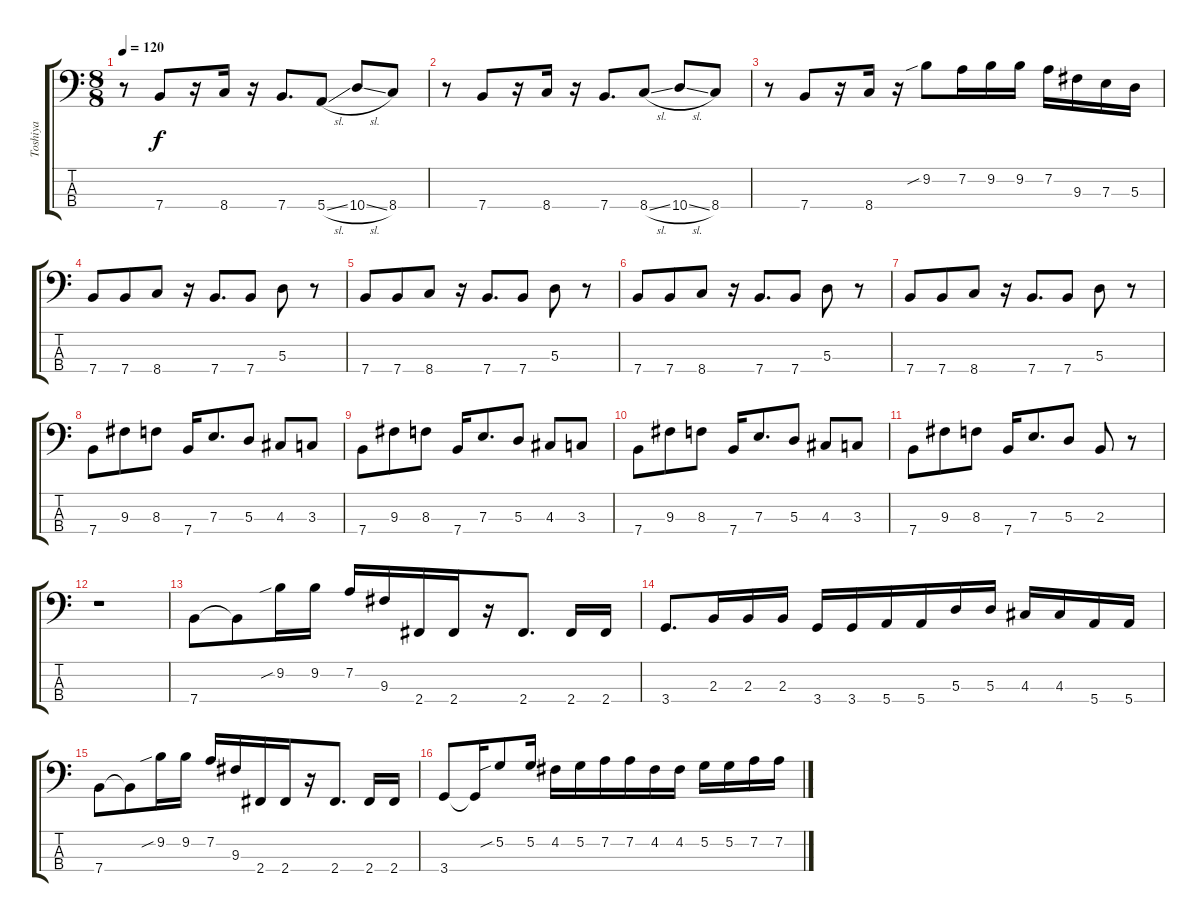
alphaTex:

\track ("Toshiya" "Toshiya") {instrument electricbasspick}
\staff {score tabs}
\tuning (G2 D2 A1 E1) {hide}
\ts (8 8)
\tempo 120
\clef f4
\ks c
r.8{dy f} 7.4.8 r.16 8.4.16 r.16 7.4.8{d} 5.4{sl}.8 10.4{sl}.8 8.4.8 |
r.8 7.4.8 r.16 8.4.16 r.16 7.4.8{d} 8.4{sl}.8 10.4{sl}.8 8.4.8 |
r.8 7.4.8 r.16 8.4.16 r.16 9.2{sib}.8 7.2.16 9.2.16 9.2.16 7.2.16 9.3.16 7.3.16 5.3.16 |
7.4.8 7.4.8 8.4.8 r.16 7.4.8{d} 7.4.8 5.3.8 r.8 |
7.4.8 7.4.8 8.4.8 r.16 7.4.8{d} 7.4.8 5.3.8 r.8 |
7.4.8 7.4.8 8.4.8 r.16 7.4.8{d} 7.4.8 5.3.8 r.8 |
7.4.8 7.4.8 8.4.8 r.16 7.4.8{d} 7.4.8 5.3.8 r.8 |
7.4.8 9.3.8 8.3.8 7.4.16 7.3.8{d} 5.3.8 4.3.8 3.3.8 |
7.4.8 9.3.8 8.3.8 7.4.16 7.3.8{d} 5.3.8 4.3.8 3.3.8 |
7.4.8 9.3.8 8.3.8 7.4.16 7.3.8{d} 5.3.8 4.3.8 3.3.8 |
7.4.8 9.3.8 8.3.8 7.4.16 7.3.8{d} 5.3.8 2.3.8 r.8 |
r.1 |
7.4.8 7.4{t}.8 9.2{sib}.16 9.2.16 7.2.16 9.3.16 2.4.16 2.4.16 r.16 2.4.8{d} 2.4.16 2.4.16 |
3.4.8{d} 2.3.16 2.3.16 2.3.16 3.4.16 3.4.16 5.4.16 5.4.16 5.3.16 5.3.16 4.3.16 4.3.16 5.4.16 5.4.16 |
7.4.8 7.4{t}.8 9.2{sib}.16 9.2.16 7.2.16 9.3.16 2.4.16 2.4.16 r.16 2.4.8{d} 2.4.16 2.4.16 |
3.4.8 3.4{t}.16 5.2{sib}.8 5.2.16 4.2.16 5.2.16 7.2.16 7.2.16 4.2.16 4.2.16 5.2.16 5.2.16 7.2.16 7.2.16
